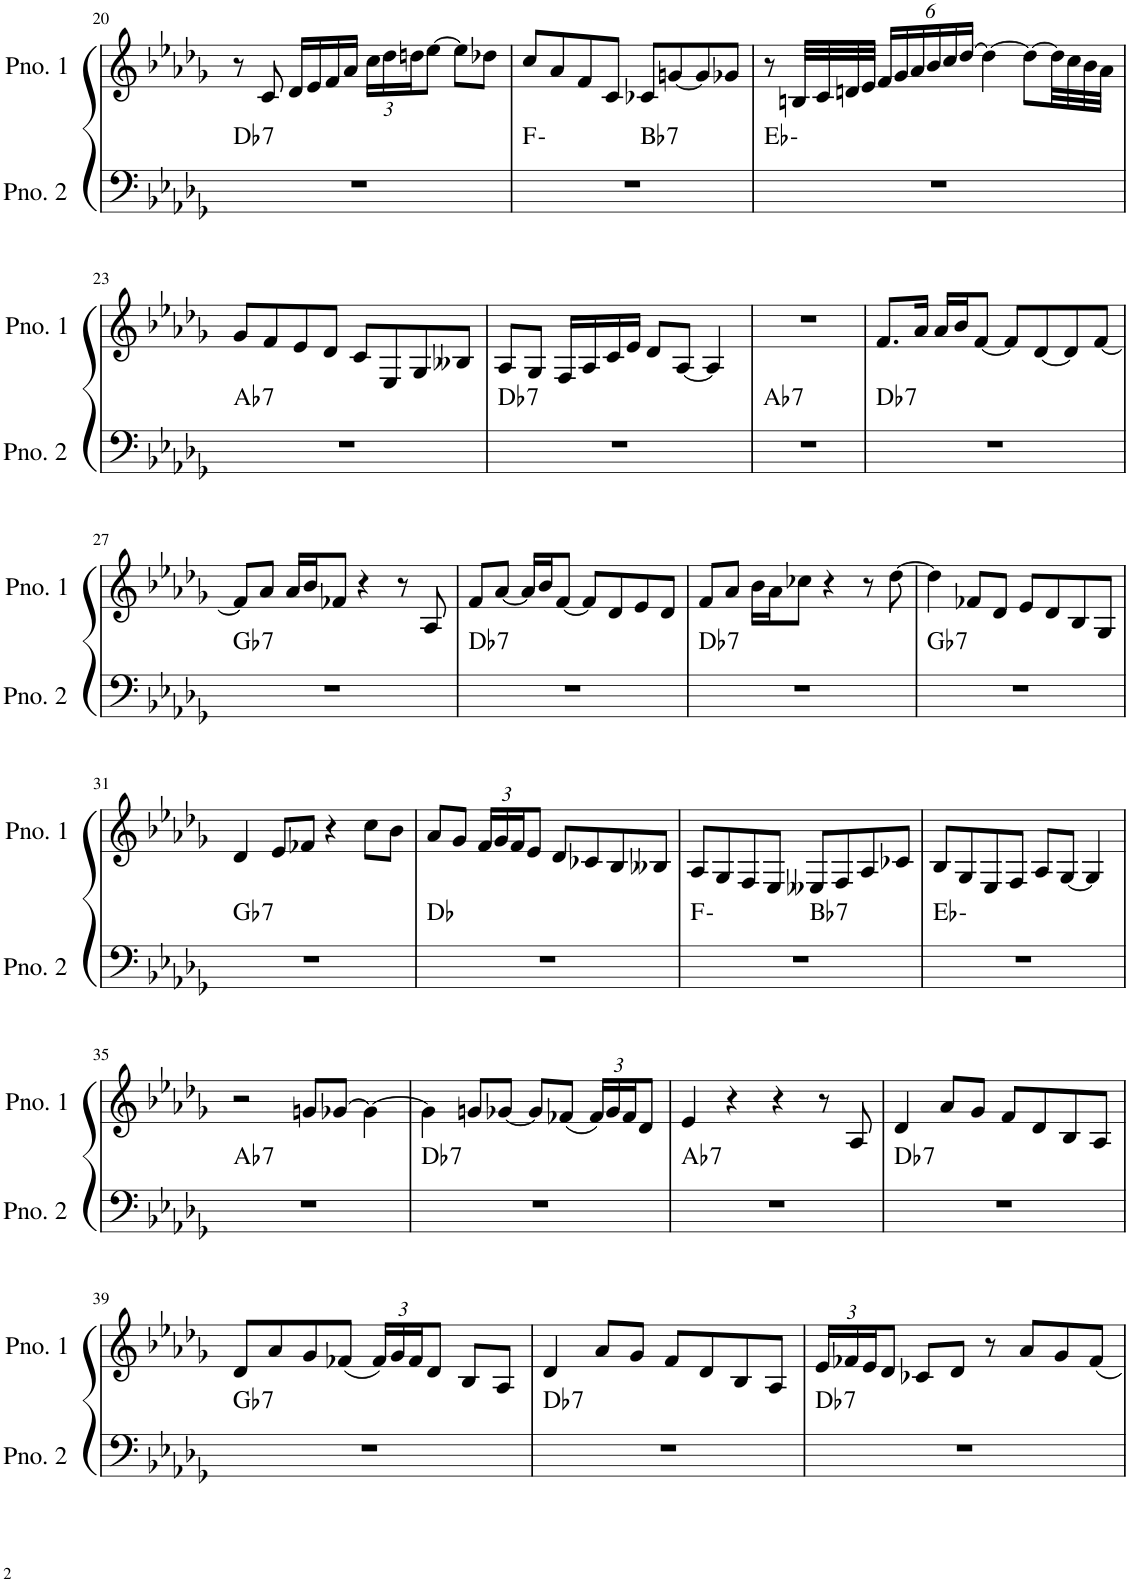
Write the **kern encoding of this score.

**kern	**harte	**kern
*part2	*part2	*part1
*staff2	*	*staff1
*I"ピアノ 2	*	*I"ピアノ 1
!!LO:PB:g=z
*clefF4	*	*clefG2
*k[b-e-a-d-g-]	*	*k[b-e-a-d-g-]
*M4/4	*	*M4/4
=20	=20	=20
!	!LO:H:kt=7	!
1r	Db:7	8r
.	.	8c/
.	.	16d-/LL
.	.	16e-/
.	.	16f/
.	.	16a-/JJ
*	*	*Xbrackettup
.	.	24cc\LL
.	.	24dd-\
.	.	24ddn\J
.	.	[8ee-\J
.	.	8ee-\L]
.	.	8dd-X\J
=21	=21	=21
*^	*	*
1r	2ryy	F:min	8cc/L
.	.	.	8a-/
.	.	.	8f/
.	.	.	8c/J
!	!	!LO:H:kt=7	!
.	2ryy	Bb:7	8c-X/L
.	.	.	[8gn/
.	.	.	8g/]
.	.	.	8g-X/J
*v	*v	*	*
=22	=22	=22
1r	Eb:min	8r
.	.	32Bn/LLL
.	.	32c/
.	.	32dn/
.	.	32e-/JJJ
.	.	24f/LL
.	.	24g-/
.	.	24a-/
.	.	24b-/
.	.	24cc/
.	.	[24dd-/JJ
.	.	4dd-\_
.	.	8dd-\L_
.	.	32dd-\LL]
.	.	32cc\
.	.	32b-\
.	.	32a-\JJJ
!!LO:LB:g=z
=23	=23	=23
!	!LO:H:kt=7	!
1r	Ab:7	8g-/L
.	.	8f/
.	.	8e-/
.	.	8d-/J
.	.	8c/L
.	.	8E-/
.	.	8G-/
.	.	8B--X/J
=24	=24	=24
!	!LO:H:kt=7	!
1r	Db:7	8A-/L
.	.	8G-/J
.	.	16F/LL
.	.	16A-/
.	.	16c/
.	.	16e-/JJ
.	.	8d-/L
.	.	[8A-/J
.	.	4A-/]
=25	=25	=25
!	!LO:H:kt=7	!
1r	Ab:7	1r
=26	=26	=26
!	!LO:H:kt=7	!
1r	Db:7	8.f/L
.	.	16a-/Jk
.	.	16a-/LL
.	.	16b-/J
.	.	[8f/J
.	.	8f/L]
.	.	[8d-/
.	.	8d-/]
.	.	[8f/J
!!LO:LB:g=z
=27	=27	=27
!	!LO:H:kt=7	!
1r	Gb:7	8f/L]
.	.	8a-/J
.	.	16a-/LL
.	.	16b-/J
.	.	8f-X/J
.	.	4r
.	.	8r
.	.	8A-/
=28	=28	=28
!	!LO:H:kt=7	!
1r	Db:7	8f/L
.	.	[8a-/J
.	.	16a-/LL]
.	.	16b-/J
.	.	[8f/J
.	.	8f/L]
.	.	8d-/
.	.	8e-/
.	.	8d-/J
=29	=29	=29
!	!LO:H:kt=7	!
1r	Db:7	8f/L
.	.	8a-/J
.	.	16b-\LL
.	.	16a-\J
.	.	8cc-X\J
.	.	4r
.	.	8r
.	.	[8dd-\
=30	=30	=30
!	!LO:H:kt=7	!
1r	Gb:7	4dd-\]
.	.	8f-X/L
.	.	8d-/J
.	.	8e-/L
.	.	8d-/
.	.	8B-/
.	.	8G-/J
!!LO:LB:g=z
=31	=31	=31
!	!LO:H:kt=7	!
1r	Gb:7	4d-/
.	.	8e-/L
.	.	8f-X/J
.	.	4r
.	.	8cc\L
.	.	8b-\J
=32	=32	=32
1r	Db:maj	8a-/L
.	.	8g-/J
.	.	24f/LL
.	.	24g-/
.	.	24f/J
.	.	8e-/J
.	.	8d-/L
.	.	8c-X/
.	.	8B-/
.	.	8B--X/J
=33	=33	=33
*^	*	*
1r	2ryy	F:min	8A-/L
.	.	.	8G-/
.	.	.	8F/
.	.	.	8E-/J
!	!	!LO:H:kt=7	!
.	2ryy	Bb:7	8E--X/L
.	.	.	8F/
.	.	.	8A-/
.	.	.	8c-X/J
*v	*v	*	*
=34	=34	=34
1r	Eb:min	8B-/L
.	.	8G-/
.	.	8E-/
.	.	8F/J
.	.	8A-/L
.	.	[8G-/J
.	.	4G-/]
!!LO:LB:g=z
=35	=35	=35
!	!LO:H:kt=7	!
1r	Ab:7	2r
.	.	8gn/L
.	.	[8g-X/J
.	.	4g-\_
=36	=36	=36
!	!LO:H:kt=7	!
1r	Db:7	4g-\]
.	.	8gn/L
.	.	[8g-X/J
.	.	8g-/L]
.	.	(8f-X/J
.	.	24f-/LL)
.	.	24g-/
.	.	24f-/J
.	.	8d-/J
=37	=37	=37
!	!LO:H:kt=7	!
1r	Ab:7	4e-/
.	.	4r
.	.	4r
.	.	8r
.	.	8A-/
=38	=38	=38
!	!LO:H:kt=7	!
1r	Db:7	4d-/
.	.	8a-/L
.	.	8g-/J
.	.	8f/L
.	.	8d-/
.	.	8B-/
.	.	8A-/J
!!LO:LB:g=z
=39	=39	=39
!	!LO:H:kt=7	!
1r	Gb:7	8d-/L
.	.	8a-/
.	.	8g-/
.	.	(8f-X/J
.	.	24f-/LL)
.	.	24g-/
.	.	24f-/J
.	.	8d-/J
.	.	8B-/L
.	.	8A-/J
=40	=40	=40
!	!LO:H:kt=7	!
1r	Db:7	4d-/
.	.	8a-/L
.	.	8g-/J
.	.	8f/L
.	.	8d-/
.	.	8B-/
.	.	8A-/J
=41	=41	=41
!	!LO:H:kt=7	!
1r	Db:7	24e-/LL
.	.	24f-X/
.	.	24e-/J
.	.	8d-/J
.	.	8c-X/L
.	.	8d-/J
.	.	8r
.	.	8a-/L
.	.	8g-/
.	.	8f-/J
=	=	=
*-	*-	*-
